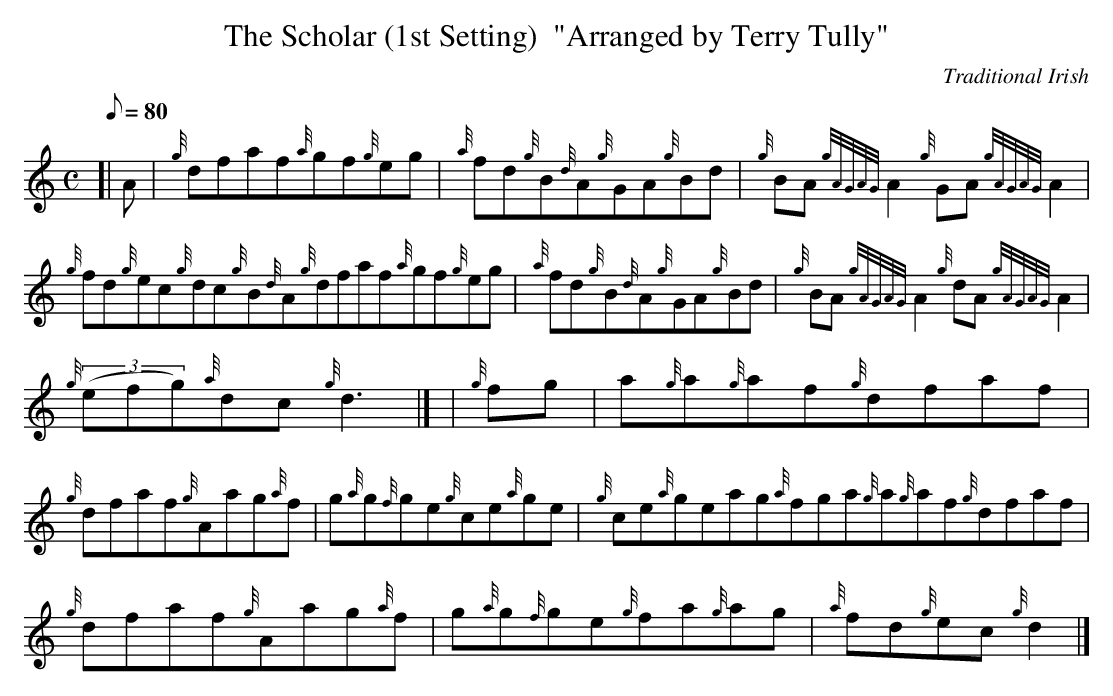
X:1
T:The Scholar (1st Setting)  "Arranged by Terry Tully"
M:C
L:1/8
Q:80
C:Traditional Irish
K:HP
[| A | \
{g}dfaf{a}gf{g}eg | \
{a}fd{g}B{d}A{g}GA{g}Bd | \
{g}BA{gAGAG}A2{g}GA{gAGAG}A2 |
{g}fd{g}ec{g}dc{g}B{d}A{g}dfaf{a}gf{g}eg | \
{a}fd{g}B{d}A{g}GA{g}Bd | \
{g}BA{gAGAG}A2{g}dA{gAGAG}A2 |
{g}((3efg){a}dc{g}d3|] [ | \
{g}fg | \
a{g}a{g}af{g}dfaf |
{g}dfaf{g}Aag{a}f | \
g{a}g{f}ge{g}ce{a}ge | \
{g}ce{a}geag{a}fga{g}a{g}af{g}dfaf |
{g}dfaf{g}Aag{a}f | \
g{a}g{f}ge{g}fa{g}ag | \
{a}fd{g}ec{g}d2|]
